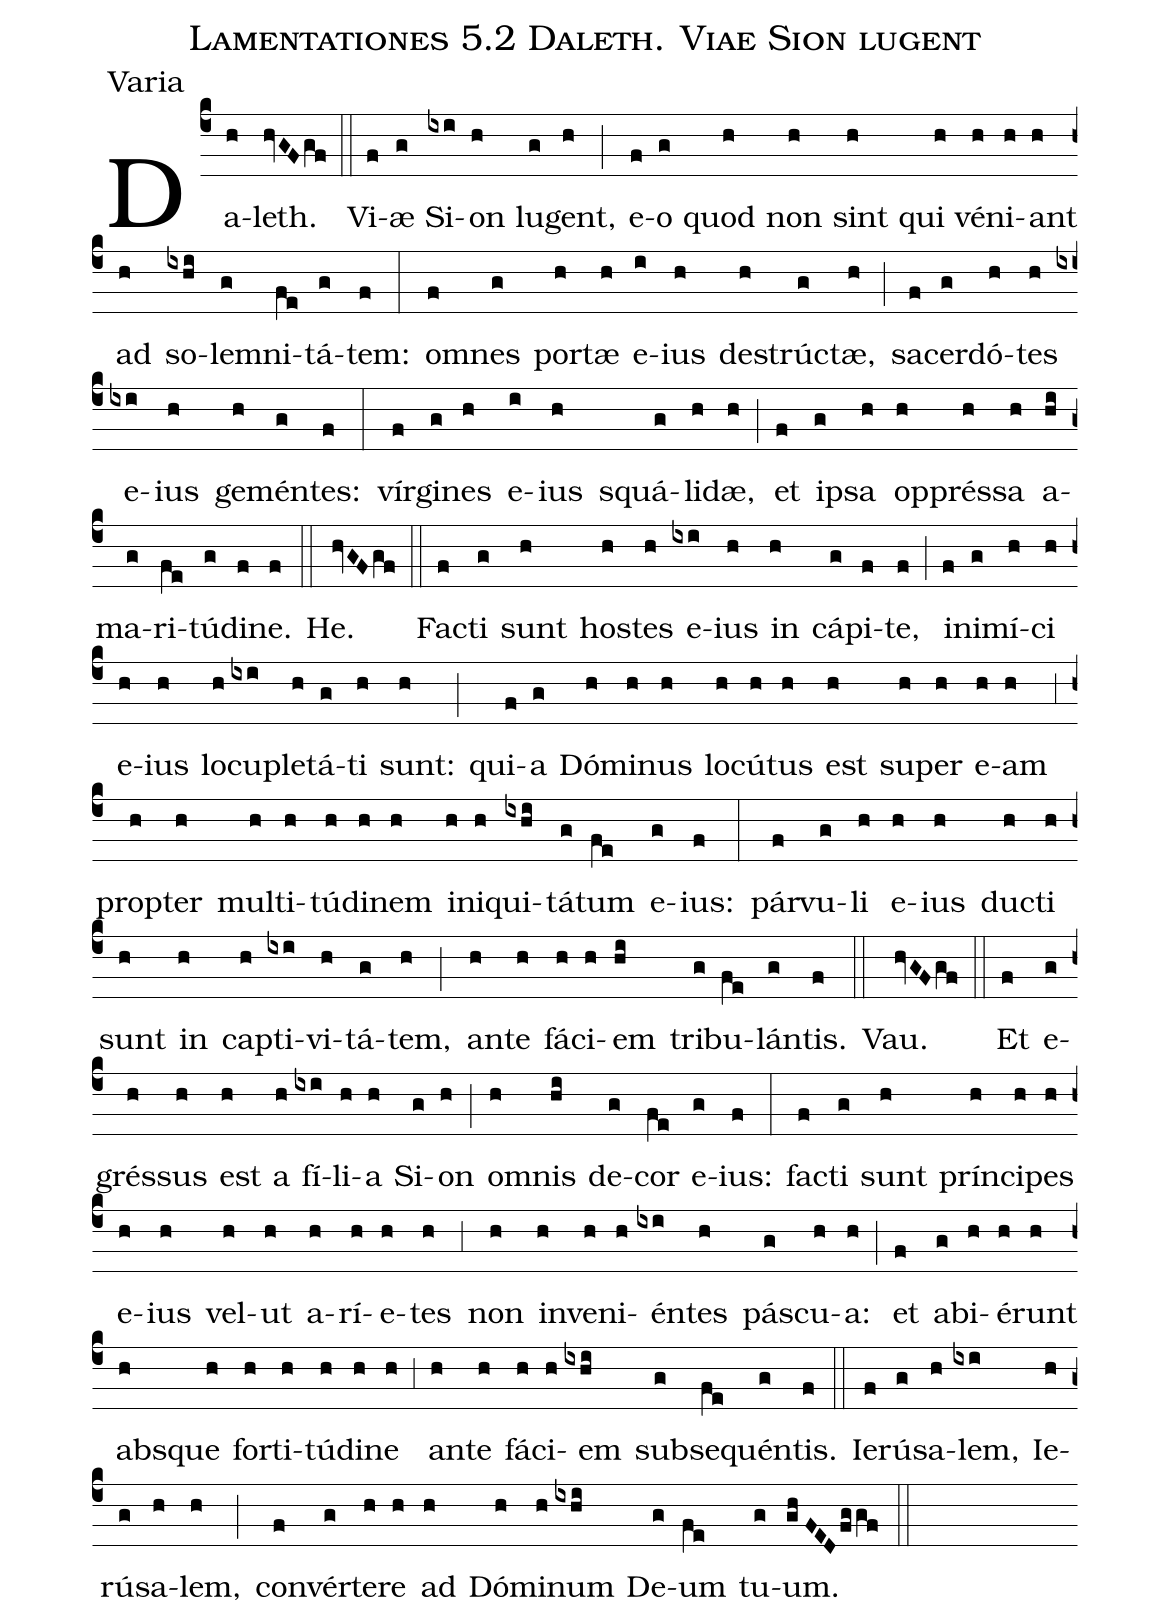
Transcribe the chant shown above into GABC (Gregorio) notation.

name:Lamentationes 5.2 Daleth. Viae Sion lugent;
office-part:Varia;
%%
(c4)Da(h)leth.(hvGFgf) (::) Vi(f)æ(g) Si(ixi)on(h) lu(g)gent,(h) (;) e(f)o(g) quod(h) non(h) sint(h) qui(h) vé(h)ni(h)ant(h) ad(h) so(ixhi)lem(g)ni(fe)tá(g)tem:(f) (:) om(f)nes(g) por(h)tæ(h) e(i)ius(h) de(h)strúc(g)tæ,(h) (;) sa(f)cer(g)dó(h)tes(h) e(ixi)ius(h) ge(h)mén(g)tes:(f) (:) vír(f)gi(g)nes(h) e(i)ius(h) squá(g)li(h)dæ,(h) (;) et(f) ip(g)sa(h) op(h)prés(h)sa(h) a(hi)ma(g)ri(fe)tú(g)di(f)ne.(f) (::) He.(hvGFgf) (::) Fac(f)ti(g) sunt(h) hos(h)tes(h) e(ixi)ius(h) in(h) cá(g)pi(f)te,(f) (;) in(f)i(g)mí(h)ci(h) e(h)ius(h) lo(h)cu(ixi)ple(h)tá(g)ti(h) sunt:(h) (;) qui(f)a(g) Dó(h)mi(h)nus(h) lo(h)cú(h)tus(h) est(h) su(h)per(h) e(h)am(h) (,3) prop(h)ter(h) mul(h)ti(h)tú(h)di(h)nem(h) in(h)i(h)qui(ixhi)tá(g)tum(fe) e(g)ius:(f) (:) pár(f)vu(g)li(h) e(h)ius(h) duc(h)ti(h) sunt(h) in(h) cap(h)ti(ixi)vi(h)tá(g)tem,(h) (;) an(h)te(h) fá(h)ci(h)em(hi) tri(g)bu(fe)lán(g)tis.(f) (::) Vau.(hvGFgf) (::) Et(f) e(g)grés(h)sus(h) est(h) a(h) fí(ixi)li(h)a(h) Si(g)on(h) (;) om(h)nis(hi) de(g)cor(fe) e(g)ius:(f) (:) fac(f)ti(g) sunt(h) prín(h)ci(h)pes(h) e(h)ius(h) vel(h)ut(h) a(h)rí(h)e(h)tes(h) (,3) non(h) in(h)ve(h)ni(h)én(ixi)tes(h) pás(g)cu(h)a:(h) (;) et(f) ab(g)i(h)é(h)runt(h) abs(h)que(h) for(h)ti(h)tú(h)di(h)ne(h) (,3) an(h)te(h) fá(h)ci(h)em(ixhi) sub(g)se(fe)quén(g)tis.(f) (::) Ie(f)rú(g)sa(h)lem,(ixi) Ie(h)rú(g)sa(h)lem,(h) (;) con(f)vér(g)te(h)re(h) ad(h) Dó(h)mi(h)num(ixhi) De(g)um(fe) tu(g)um.(gh//FEDfggf) (::)
